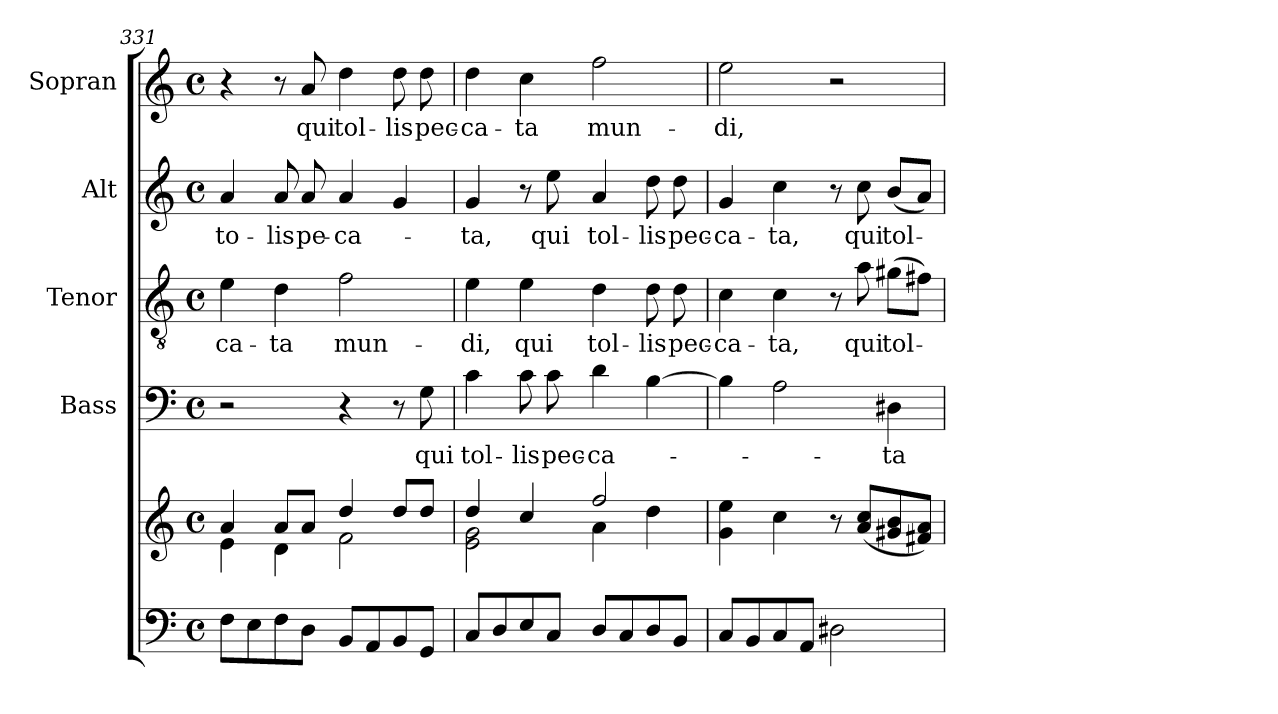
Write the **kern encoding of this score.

**kern	**kern	**kern	**text	**kern	**text	**kern	**text	**kern	**text
*part5	*part5	*part4	*part4	*part3	*part3	*part2	*part2	*part1	*part1
*staff6	*staff5	*staff4	*staff4	*staff3	*staff3	*staff2	*staff2	*staff1	*staff1
*	*	*I"Bass	*	*I"Tenor	*	*I"Alt	*	*I"Sopran	*
*	*	*I'B.	*	*I'T.	*	*I'A.	*	*I'S.	*
*clefF4	*clefG2	*clefF4	*	*clefGv2	*	*clefG2	*	*clefG2	*
*k[]	*k[]	*k[]	*	*k[]	*	*k[]	*	*k[]	*
*C:	*C:	*C:	*	*C:	*	*C:	*	*C:	*
*M4/4	*M4/4	*M4/4	*	*M4/4	*	*M4/4	*	*M4/4	*
*met(c)	*met(c)	*met(c)	*	*met(c)	*	*met(c)	*	*met(c)	*
=331	=331	=331	=331	=331	=331	=331	=331	=331	=331
*	*^	*	*	*	*	*	*	*	*
!	!	!	!	!	!	!LO:LY:b	!	!LO:LY:b	!	!
8F\L	4a/	4e\	2r	.	4e\	-ca-	4a/	to-	4r	.
8E\	.	.	.	.	.	.	.	.	.	.
!	!	!	!	!	!	!LO:LY:b	!	!LO:LY:b	!	!
8F\	8a/L	4d\	.	.	4d\	-ta	8a/	-lis	8r	.
!	!	!	!	!	!	!	!	!LO:LY:b	!	!LO:LY:b
8D\J	8a/J	.	.	.	.	.	8a/	pe-	8a/	qui
!	!	!	!	!	!	!LO:LY:b	!	!LO:LY:b	!	!LO:LY:b
8BB/L	4dd/	2f\	4r	.	2f\	mun-	4a/	-ca-	4dd\	tol-
8AA/	.	.	.	.	.	.	.	.	.	.
!	!	!	!	!	!	!	!	!	!	!LO:LY:b
8BB/	8dd/L	.	8r	.	.	.	4g/	.	8dd\	-lis
!	!	!	!	!LO:LY:b	!	!	!	!	!	!LO:LY:b
8GG/J	8dd/J	.	8G\	qui	.	.	.	.	8dd\	pec-
=332	=332	=332	=332	=332	=332	=332	=332	=332	=332	=332
!	!	!	!	!LO:LY:b	!	!LO:LY:b	!	!LO:LY:b	!	!LO:LY:b
8C/L	4dd/	2e\ 2g\	4c\	tol-	4e\	-di,	4g/	-ta,	4dd\	-ca-
8D/	.	.	.	.	.	.	.	.	.	.
!	!	!	!	!LO:LY:b	!	!LO:LY:b	!	!	!	!LO:LY:b
8E/	4cc/	.	8c\	-lis	4e\	qui	8r	.	4cc\	-ta
!	!	!	!	!LO:LY:b	!	!	!	!LO:LY:b	!	!
8C/J	.	.	8c\	pec-	.	.	8ee\	qui	.	.
!	!	!	!	!LO:LY:b	!	!LO:LY:b	!	!LO:LY:b	!	!LO:LY:b
8D/L	2ff/	4a\	4d\	-ca-	4d\	tol-	4a/	tol-	2ff\	mun-
8C/	.	.	.	.	.	.	.	.	.	.
!	!	!	!	!	!	!LO:LY:b	!	!LO:LY:b	!	!
8D/	.	4dd\	[4B\	.	8d\	-lis	8dd\	-lis	.	.
!	!	!	!	!	!	!LO:LY:b	!	!LO:LY:b	!	!
8BB/J	.	.	.	.	8d\	pec-	8dd\	pec-	.	.
*	*v	*v	*	*	*	*	*	*	*	*
!!LO:LB:g=z
=333	=333	=333	=333	=333	=333	=333	=333	=333	=333
!	!	!	!	!	!LO:LY:b	!	!LO:LY:b	!	!LO:LY:b
8C/L	4g\ 4ee\	4B\]	.	4c\	-ca-	4g/	-ca-	2ee\	-di,
8BB/	.	.	.	.	.	.	.	.	.
!	!	!	!	!	!LO:LY:b	!	!LO:LY:b	!	!
8C/	4cc\	2A\	.	4c\	-ta,	4cc\	-ta,	.	.
8AA/J	.	.	.	.	.	.	.	.	.
2D#X\	8r	.	.	8r	.	8r	.	2r	.
!	!	!	!	!	!LO:LY:b	!	!LO:LY:b	!	!
.	(<8a/ 8cc/L	.	.	8a\	qui	8cc\	qui	.	.
!	!	!	!LO:LY:b	!	!LO:LY:b	!	!LO:LY:b	!	!
.	8g#X/ 8b/	4D#X\	-ta	(>8g#X\L	tol-	(<8b/L	tol-	.	.
.	8f#X/ 8a/J)	.	.	8f#X\J)	.	8a/J)	.	.	.
=	=	=	=	=	=	=	=	=	=
*-	*-	*-	*-	*-	*-	*-	*-	*-	*-
